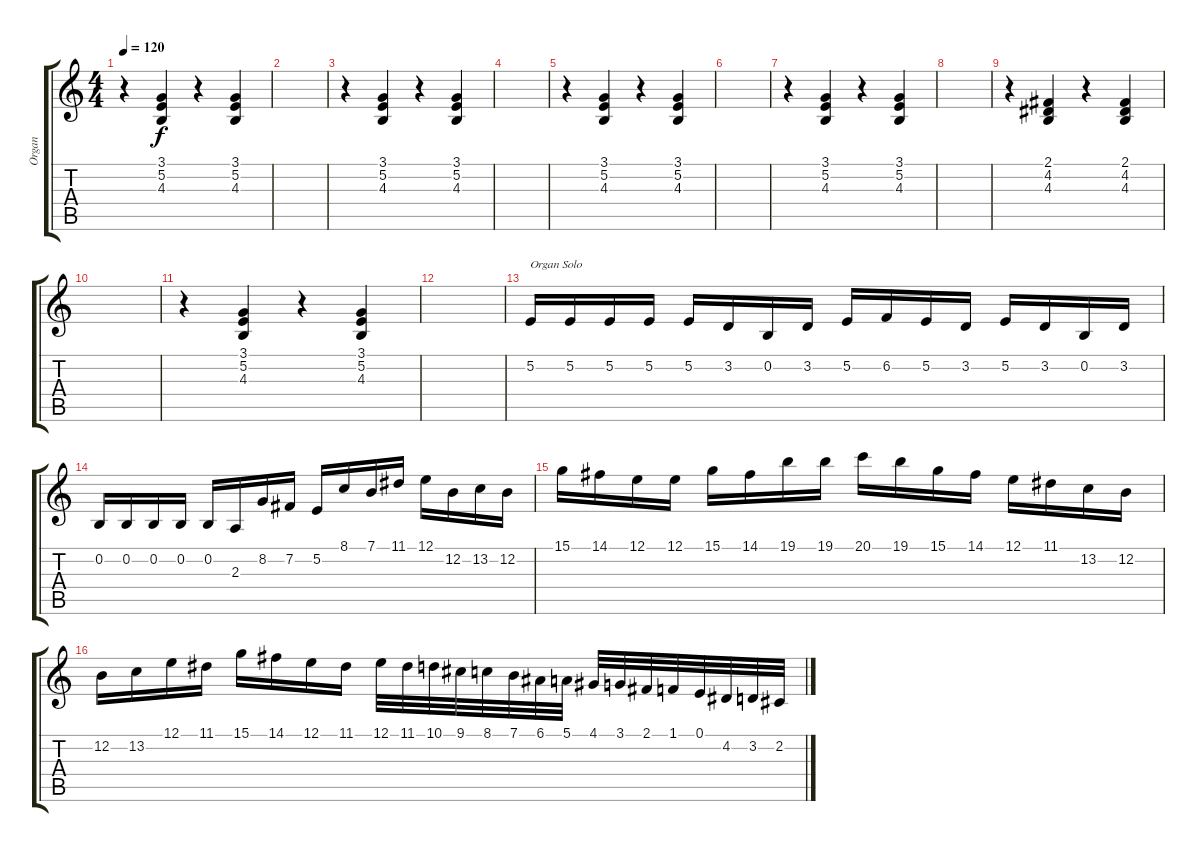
\track ("Organ" "Organ") {instrument drawbarorgan}
\staff {score tabs}
\tuning (E4 B3 G3 D3 A2 E2) {hide}
\ts (4 4)
\tempo 120
\clef g2
\ks c
r.4{dy f instrument drawbarorgan} (3.1 5.2 4.3).4 r.4 (3.1 5.2 4.3).4 |
|
r.4 (3.1 5.2 4.3).4 r.4 (3.1 5.2 4.3).4 |
|
r.4 (3.1 5.2 4.3).4 r.4 (3.1 5.2 4.3).4 |
|
r.4 (3.1 5.2 4.3).4 r.4 (3.1 5.2 4.3).4 |
|
r.4 (2.1 4.2 4.3).4 r.4 (2.1 4.2 4.3).4 |
|
r.4 (3.1 5.2 4.3).4 r.4 (3.1 5.2 4.3).4 |
|
5.2.16{txt "Organ Solo"} 5.2.16 5.2.16 5.2.16 5.2.16 3.2.16 0.2.16 3.2.16 5.2.16 6.2.16 5.2.16 3.2.16 5.2.16 3.2.16 0.2.16 3.2.16 |
0.2.16 0.2.16 0.2.16 0.2.16 0.2.16 2.3.16 8.2.16 7.2.16 5.2.16 8.1.16 7.1.16 11.1.16 12.1.16 12.2.16 13.2.16 12.2.16 |
15.1.16 14.1.16 12.1.16 12.1.16 15.1.16 14.1.16 19.1.16 19.1.16 20.1.16 19.1.16 15.1.16 14.1.16 12.1.16 11.1.16 13.2.16 12.2.16 |
12.2.16 13.2.16 12.1.16 11.1.16 15.1.16 14.1.16 12.1.16 11.1.16 12.1.32 11.1.32 10.1.32 9.1.32 8.1.32 7.1.32 6.1.32 5.1.32 4.1.32 3.1.32 2.1.32 1.1.32 0.1.32 4.2.32 3.2.32 2.2.32
